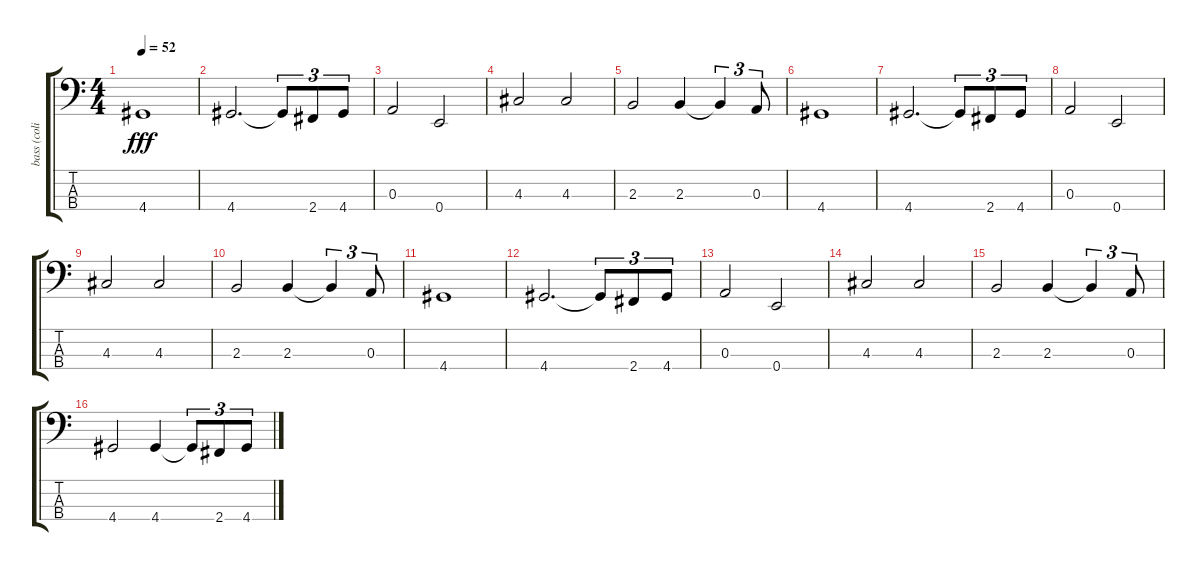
\track ("bass (colin)" "bass (coli") {instrument electricbassfinger}
\staff {score tabs}
\tuning (G2 D2 A1 E1) {hide}
\ts (4 4)
\tempo 52
\clef f4
\ks c
4.4.1{dy fff instrument electricbassfinger} |
4.4.2{d} 4.4{t}.8{tu (3 2)} 2.4.8{tu (3 2)} 4.4.8{tu (3 2)} |
0.3.2 0.4.2 |
4.3.2 4.3.2 |
2.3.2 2.3.4 2.3{t}.4{tu (3 2)} 0.3.8{tu (3 2)} |
4.4.1 |
4.4.2{d} 4.4{t}.8{tu (3 2)} 2.4.8{tu (3 2)} 4.4.8{tu (3 2)} |
0.3.2 0.4.2 |
4.3.2 4.3.2 |
2.3.2 2.3.4 2.3{t}.4{tu (3 2)} 0.3.8{tu (3 2)} |
4.4.1 |
4.4.2{d} 4.4{t}.8{tu (3 2)} 2.4.8{tu (3 2)} 4.4.8{tu (3 2)} |
0.3.2 0.4.2 |
4.3.2 4.3.2 |
2.3.2 2.3.4 2.3{t}.4{tu (3 2)} 0.3.8{tu (3 2)} |
4.4.2 4.4.4 4.4{t}.8{tu (3 2)} 2.4.8{tu (3 2)} 4.4.8{tu (3 2)}
